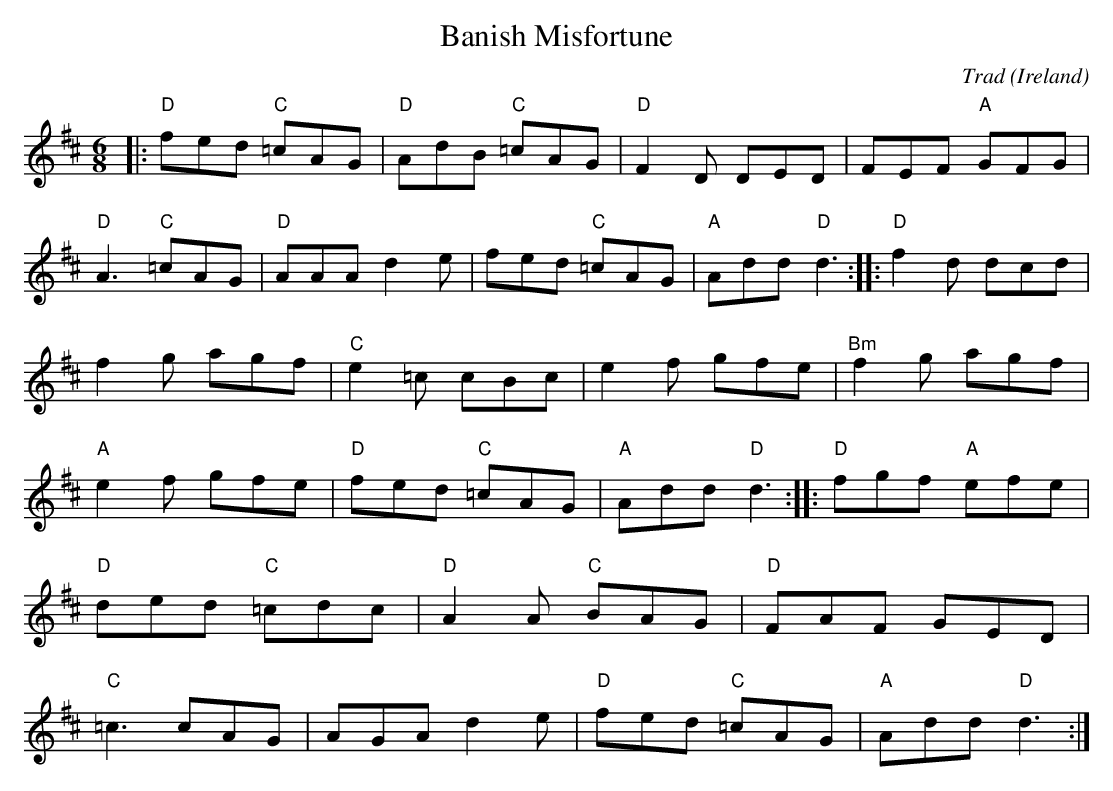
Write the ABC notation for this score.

X:1
T:Banish Misfortune
C:Trad
O:Ireland
M:6/8
L:1/8
E:12
K:D
|:"D"fed "C"=cAG|"D"AdB "C"=cAG|"D"F2D DED|FEF "A"GFG|\
"D"A3 "C"=cAG|"D"AAA d2e|fed "C"=cAG|"A"Add "D"d3::\
"D"f2d dcd|f2g agf|"C"e2=c cBc|e2f gfe|\
"Bm"f2g agf|"A"e2f gfe|"D"fed "C"=cAG|"A"Add "D"d3::\
"D"fgf "A"efe|"D"ded "C"=cdc|"D"A2A "C"BAG|"D"FAF GED|\
"C"=c3 cAG|AGA d2e|"D"fed "C"=cAG|"A"Add "D"d3:|**
